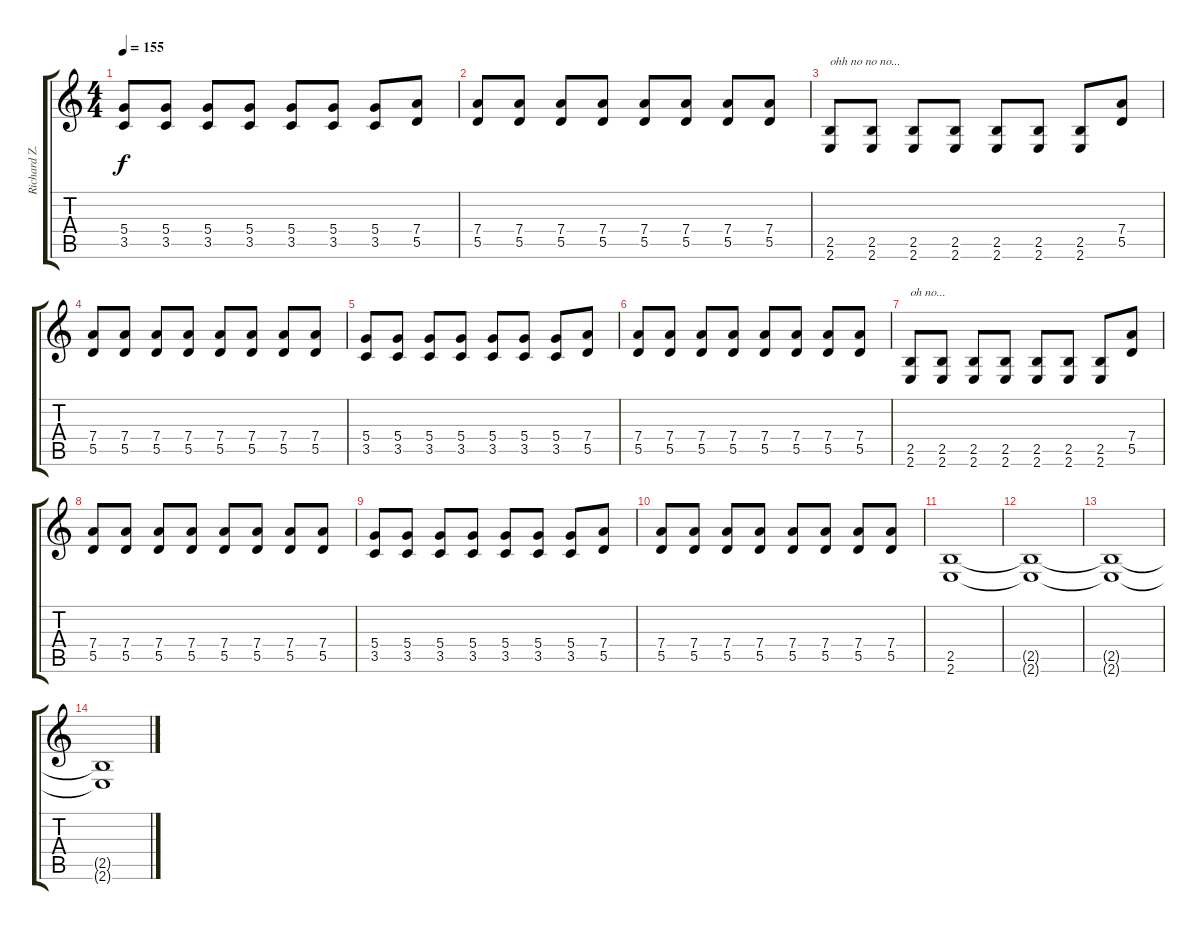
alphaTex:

\track ("Richard Z. Kruspe" "Richard Z.") {instrument overdrivenguitar}
\staff {score tabs}
\tuning (E4 B3 G3 D3 A2 D2) {hide}
\ts (4 4)
\tempo 155
\clef g2
\ks c
(5.4 3.5).8{dy f} (5.4 3.5).8 (5.4 3.5).8 (5.4 3.5).8 (5.4 3.5).8 (5.4 3.5).8 (5.4 3.5).8 (7.4 5.5).8 |
(7.4 5.5).8 (7.4 5.5).8 (7.4 5.5).8 (7.4 5.5).8 (7.4 5.5).8 (7.4 5.5).8 (7.4 5.5).8 (7.4 5.5).8 |
(2.5 2.6).8{txt "ohh no no no..."} (2.5 2.6).8 (2.5 2.6).8 (2.5 2.6).8 (2.5 2.6).8 (2.5 2.6).8 (2.5 2.6).8 (7.4 5.5).8 |
(7.4 5.5).8 (7.4 5.5).8 (7.4 5.5).8 (7.4 5.5).8 (7.4 5.5).8 (7.4 5.5).8 (7.4 5.5).8 (7.4 5.5).8 |
(5.4 3.5).8 (5.4 3.5).8 (5.4 3.5).8 (5.4 3.5).8 (5.4 3.5).8 (5.4 3.5).8 (5.4 3.5).8 (7.4 5.5).8 |
(7.4 5.5).8 (7.4 5.5).8 (7.4 5.5).8 (7.4 5.5).8 (7.4 5.5).8 (7.4 5.5).8 (7.4 5.5).8 (7.4 5.5).8 |
(2.5 2.6).8{txt "oh no..."} (2.5 2.6).8 (2.5 2.6).8 (2.5 2.6).8 (2.5 2.6).8 (2.5 2.6).8 (2.5 2.6).8 (7.4 5.5).8 |
(7.4 5.5).8 (7.4 5.5).8 (7.4 5.5).8 (7.4 5.5).8 (7.4 5.5).8 (7.4 5.5).8 (7.4 5.5).8 (7.4 5.5).8 |
(5.4 3.5).8 (5.4 3.5).8 (5.4 3.5).8 (5.4 3.5).8 (5.4 3.5).8 (5.4 3.5).8 (5.4 3.5).8 (7.4 5.5).8 |
(7.4 5.5).8 (7.4 5.5).8 (7.4 5.5).8 (7.4 5.5).8 (7.4 5.5).8 (7.4 5.5).8 (7.4 5.5).8 (7.4 5.5).8 |
(2.5 2.6).1 |
(2.5{t} 2.6{t}).1 |
(2.5{t} 2.6{t}).1 |
(2.5{t} 2.6{t}).1
